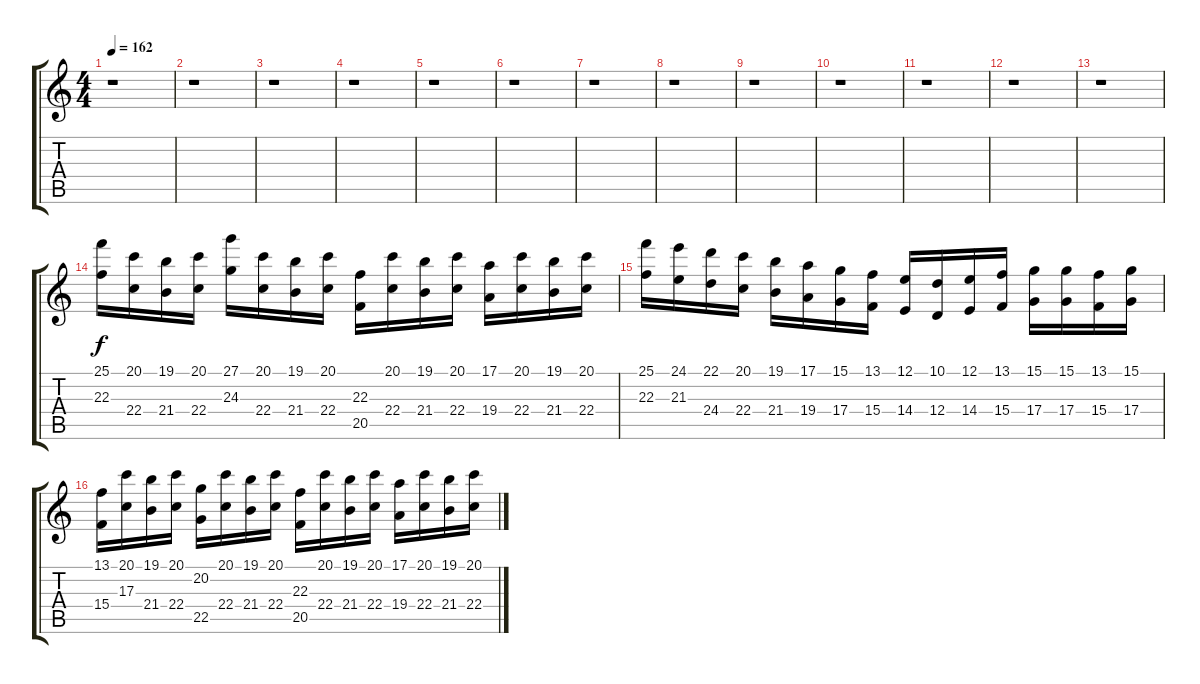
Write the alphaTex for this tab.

\track "" {instrument stringensemble1}
\staff {score tabs}
\tuning (E4 B3 G3 D3 A2 E2) {hide}
\ts (4 4)
\tempo 162
\clef g2
\ks c
r.1{dy f} |
r.1 |
r.1 |
r.1 |
r.1 |
r.1 |
r.1 |
r.1 |
r.1 |
r.1 |
r.1 |
r.1 |
r.1 |
(25.1 22.3).16 (20.1 22.4).16 (19.1 21.4).16 (20.1 22.4).16 (27.1 24.3).16 (20.1 22.4).16 (19.1 21.4).16 (20.1 22.4).16 (22.3 20.5).16 (20.1 22.4).16 (19.1 21.4).16 (20.1 22.4).16 (17.1 19.4).16 (20.1 22.4).16 (19.1 21.4).16 (20.1 22.4).16 |
(25.1 22.3).16 (24.1 21.3).16 (22.1 24.4).16 (20.1 22.4).16 (19.1 21.4).16 (17.1 19.4).16 (15.1 17.4).16 (13.1 15.4).16 (12.1 14.4).16 (10.1 12.4).16 (12.1 14.4).16 (13.1 15.4).16 (15.1 17.4).16 (15.1 17.4).16 (13.1 15.4).16 (15.1 17.4).16 |
(13.1 15.4).16 (20.1 17.3).16 (19.1 21.4).16 (20.1 22.4).16 (20.2 22.5).16 (20.1 22.4).16 (19.1 21.4).16 (20.1 22.4).16 (22.3 20.5).16 (20.1 22.4).16 (19.1 21.4).16 (20.1 22.4).16 (17.1 19.4).16 (20.1 22.4).16 (19.1 21.4).16 (20.1 22.4).16
